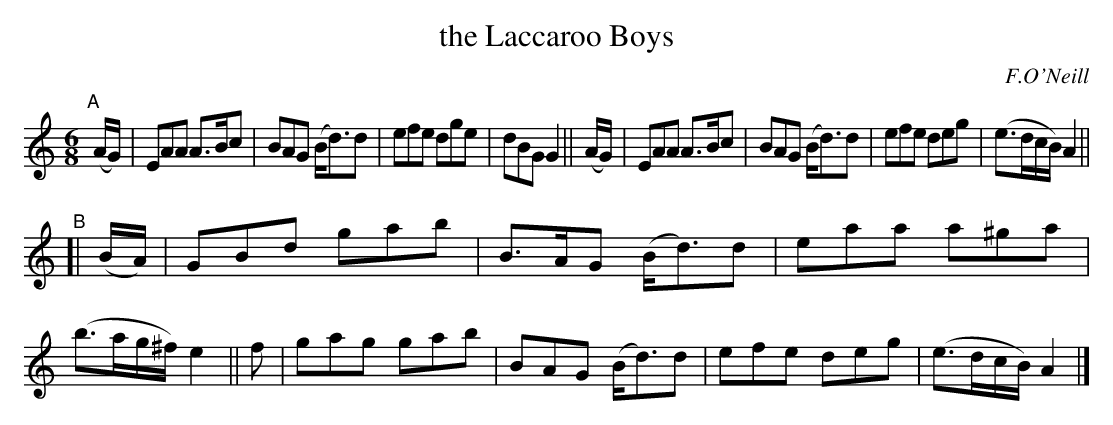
X:1
T: the Laccaroo Boys
O: F.O'Neill
M: 6/8
L: 1/8
K: Am
"^A"[|] (A/G/) |\
EAA A>Bc | BAG (B<d)d | efe dge | dBG G2 || (A/G/) |\
EAA A>Bc | BAG (B<d)d | efe deg | (e3/2d/c/B/) A2 ||
"^B"[| (B/A/) |\
GBd gab | B>AG (B<d)d | eaa a^ga | (b3/2a/g/^f/) e2 || f |\
gag gab | BAG (B<d)d | efe deg | (e3/2d/c/B/) A2 |]
